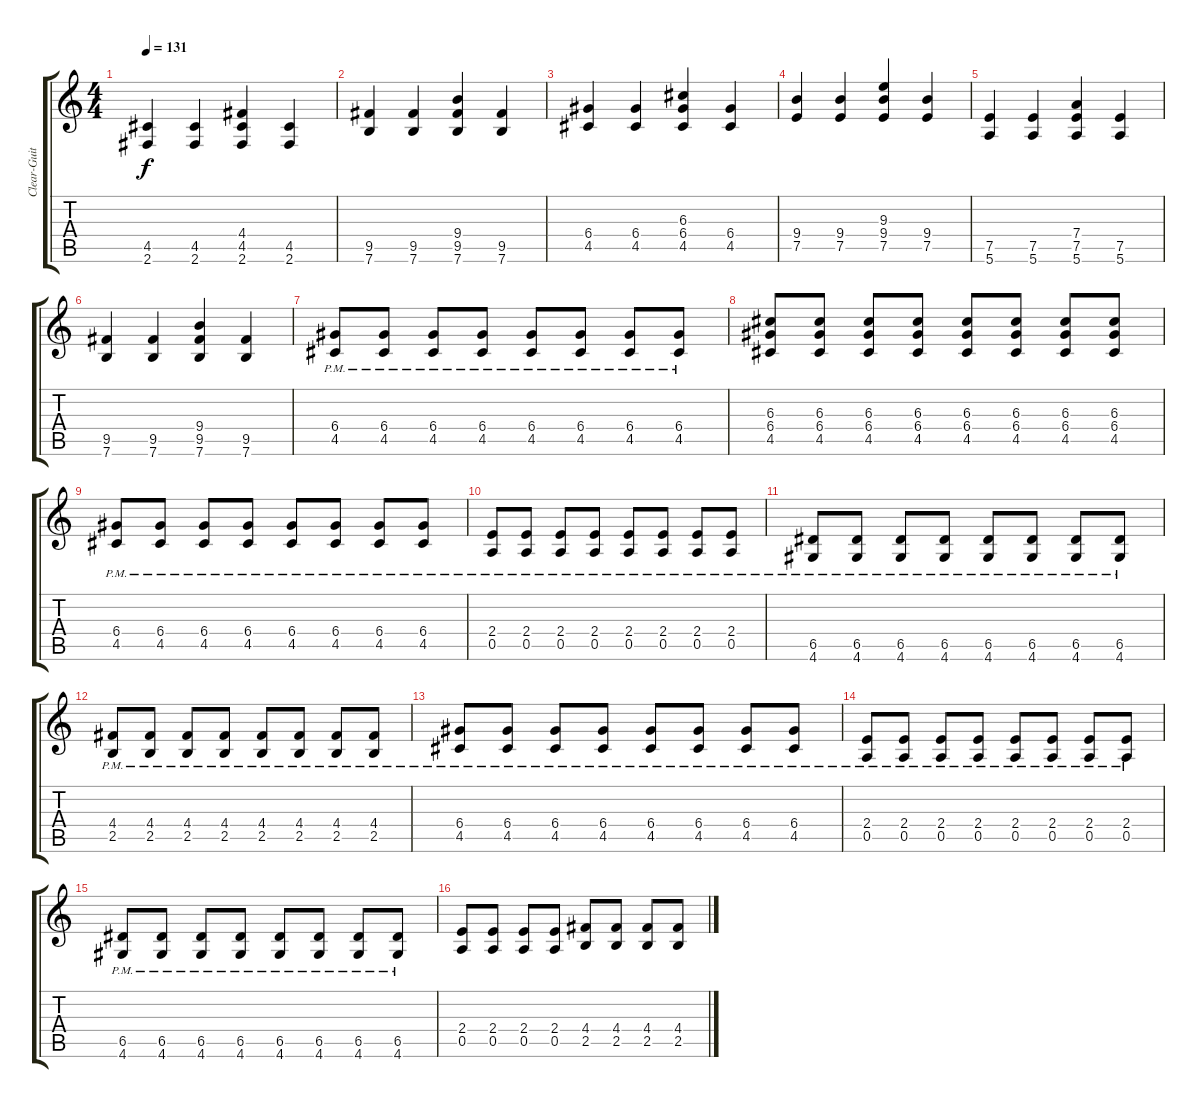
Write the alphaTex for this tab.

\track ("Clear-Guitar" "Clear-Guit") {instrument electricguitarclean}
\staff {score tabs}
\tuning (E4 B3 G3 D3 A2 E2) {hide}
\ts (4 4)
\tempo 131
\clef g2
\ks c
(4.5 2.6).4{dy f} (4.5 2.6).4 (4.4 4.5 2.6).4 (4.5 2.6).4 |
(9.5 7.6).4 (9.5 7.6).4 (9.4 9.5 7.6).4 (9.5 7.6).4 |
(6.4 4.5).4 (6.4 4.5).4 (6.3 6.4 4.5).4 (6.4 4.5).4 |
(9.4 7.5).4 (9.4 7.5).4 (9.3 9.4 7.5).4 (9.4 7.5).4 |
(7.5 5.6).4 (7.5 5.6).4 (7.4 7.5 5.6).4 (7.5 5.6).4 |
(9.5 7.6).4 (9.5 7.6).4 (9.4 9.5 7.6).4 (9.5 7.6).4 |
(6.4{pm} 4.5{pm}).8 (6.4{pm} 4.5{pm}).8 (6.4{pm} 4.5{pm}).8 (6.4{pm} 4.5{pm}).8 (6.4{pm} 4.5{pm}).8 (6.4{pm} 4.5{pm}).8 (6.4{pm} 4.5{pm}).8 (6.4{pm} 4.5{pm}).8 |
(6.3 6.4 4.5).8 (6.3 6.4 4.5).8 (6.3 6.4 4.5).8 (6.3 6.4 4.5).8 (6.3 6.4 4.5).8 (6.3 6.4 4.5).8 (6.3 6.4 4.5).8 (6.3 6.4 4.5).8 |
(6.4{pm} 4.5{pm}).8 (6.4{pm} 4.5{pm}).8 (6.4{pm} 4.5{pm}).8 (6.4{pm} 4.5{pm}).8 (6.4{pm} 4.5{pm}).8 (6.4{pm} 4.5{pm}).8 (6.4{pm} 4.5{pm}).8 (6.4{pm} 4.5{pm}).8 |
(2.4{pm} 0.5{pm}).8 (2.4{pm} 0.5{pm}).8 (2.4{pm} 0.5{pm}).8 (2.4{pm} 0.5{pm}).8 (2.4{pm} 0.5{pm}).8 (2.4{pm} 0.5{pm}).8 (2.4{pm} 0.5{pm}).8 (2.4{pm} 0.5{pm}).8 |
(6.5{pm} 4.6{pm}).8 (6.5{pm} 4.6{pm}).8 (6.5{pm} 4.6{pm}).8 (6.5{pm} 4.6{pm}).8 (6.5{pm} 4.6{pm}).8 (6.5{pm} 4.6{pm}).8 (6.5{pm} 4.6{pm}).8 (6.5{pm} 4.6{pm}).8 |
(4.4{pm} 2.5{pm}).8 (4.4{pm} 2.5{pm}).8 (4.4{pm} 2.5{pm}).8 (4.4{pm} 2.5{pm}).8 (4.4{pm} 2.5{pm}).8 (4.4{pm} 2.5{pm}).8 (4.4{pm} 2.5{pm}).8 (4.4{pm} 2.5{pm}).8 |
(6.4{pm} 4.5{pm}).8 (6.4{pm} 4.5{pm}).8 (6.4{pm} 4.5{pm}).8 (6.4{pm} 4.5{pm}).8 (6.4{pm} 4.5{pm}).8 (6.4{pm} 4.5{pm}).8 (6.4{pm} 4.5{pm}).8 (6.4{pm} 4.5{pm}).8 |
(2.4{pm} 0.5{pm}).8 (2.4{pm} 0.5{pm}).8 (2.4{pm} 0.5{pm}).8 (2.4{pm} 0.5{pm}).8 (2.4{pm} 0.5{pm}).8 (2.4{pm} 0.5{pm}).8 (2.4{pm} 0.5{pm}).8 (2.4{pm} 0.5{pm}).8 |
(6.5{pm} 4.6{pm}).8 (6.5{pm} 4.6{pm}).8 (6.5{pm} 4.6{pm}).8 (6.5{pm} 4.6{pm}).8 (6.5{pm} 4.6{pm}).8 (6.5{pm} 4.6{pm}).8 (6.5{pm} 4.6{pm}).8 (6.5{pm} 4.6{pm}).8 |
(2.4 0.5).8 (2.4 0.5).8 (2.4 0.5).8 (2.4 0.5).8 (4.4 2.5).8 (4.4 2.5).8 (4.4 2.5).8 (4.4 2.5).8
